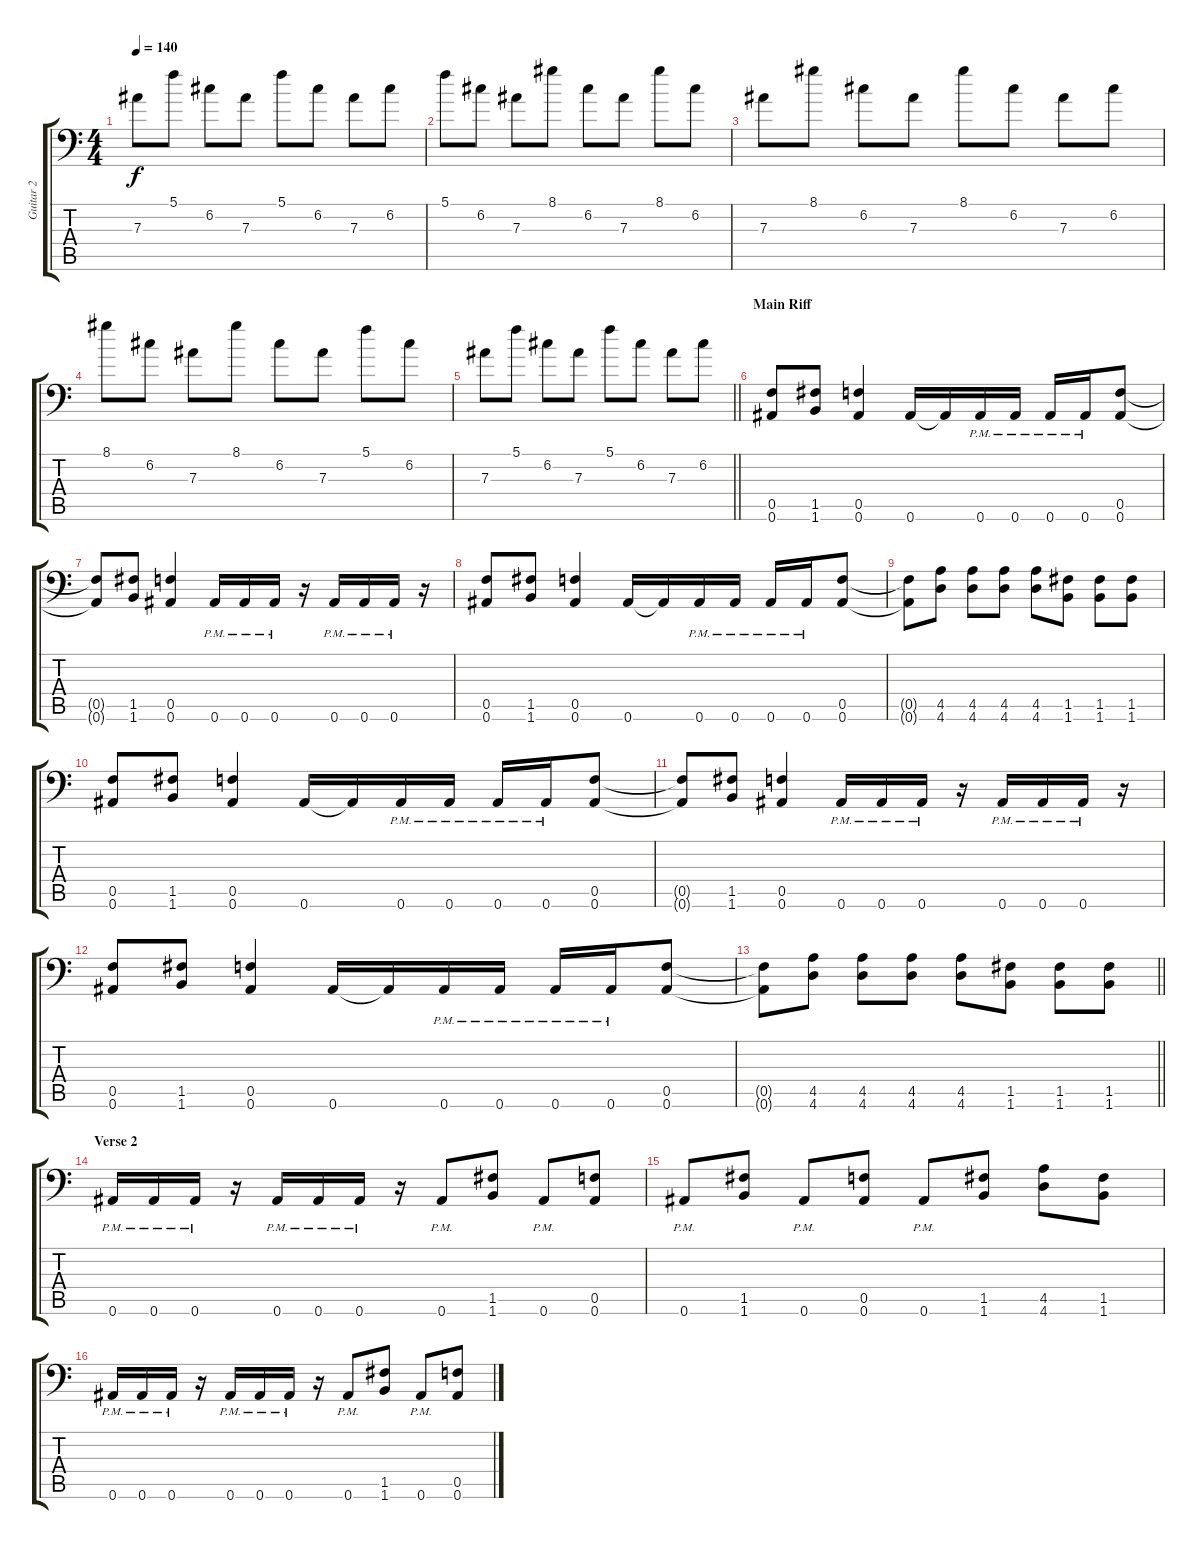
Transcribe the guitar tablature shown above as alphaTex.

\track ("Guitar 2" "Guitar 2") {instrument distortionguitar}
\staff {score tabs}
\tuning (C4 G3 Eb3 Bb2 F2 Bb1) {hide}
\ts (4 4)
\tempo 140
\clef f4
\ks c
7.3.8{dy f} 5.1.8 6.2.8 7.3.8 5.1.8 6.2.8 7.3.8 6.2.8 |
5.1.8 6.2.8 7.3.8 8.1.8 6.2.8 7.3.8 8.1.8 6.2.8 |
7.3.8 8.1.8 6.2.8 7.3.8 8.1.8 6.2.8 7.3.8 6.2.8 |
8.1.8 6.2.8 7.3.8 8.1.8 6.2.8 7.3.8 5.1.8 6.2.8 |
\barLineRight lightlight
7.3.8 5.1.8 6.2.8 7.3.8 5.1.8 6.2.8 7.3.8 6.2.8 |
\section ("" "Main Riff")
(0.5 0.6).8 (1.5 1.6).8 (0.5 0.6).4 0.6.16 0.6{t}.16 0.6{pm}.16 0.6{pm}.16 0.6{pm}.16 0.6{pm}.16 (0.5 0.6).8 |
(0.5{t} 0.6{t}).8 (1.5 1.6).8 (0.5 0.6).4 0.6{pm}.16 0.6{pm}.16 0.6{pm}.16 r.16 0.6{pm}.16 0.6{pm}.16 0.6{pm}.16 r.16 |
(0.5 0.6).8 (1.5 1.6).8 (0.5 0.6).4 0.6.16 0.6{t}.16 0.6{pm}.16 0.6{pm}.16 0.6{pm}.16 0.6{pm}.16 (0.5 0.6).8 |
(0.5{t} 0.6{t}).8 (4.5 4.6).8 (4.5 4.6).8 (4.5 4.6).8 (4.5 4.6).8 (1.5 1.6).8 (1.5 1.6).8 (1.5 1.6).8 |
(0.5 0.6).8 (1.5 1.6).8 (0.5 0.6).4 0.6.16 0.6{t}.16 0.6{pm}.16 0.6{pm}.16 0.6{pm}.16 0.6{pm}.16 (0.5 0.6).8 |
(0.5{t} 0.6{t}).8 (1.5 1.6).8 (0.5 0.6).4 0.6{pm}.16 0.6{pm}.16 0.6{pm}.16 r.16 0.6{pm}.16 0.6{pm}.16 0.6{pm}.16 r.16 |
(0.5 0.6).8 (1.5 1.6).8 (0.5 0.6).4 0.6.16 0.6{t}.16 0.6{pm}.16 0.6{pm}.16 0.6{pm}.16 0.6{pm}.16 (0.5 0.6).8 |
\barLineRight lightlight
(0.5{t} 0.6{t}).8 (4.5 4.6).8 (4.5 4.6).8 (4.5 4.6).8 (4.5 4.6).8 (1.5 1.6).8 (1.5 1.6).8 (1.5 1.6).8 |
\section ("" "Verse 2")
0.6{pm}.16 0.6{pm}.16 0.6{pm}.16 r.16 0.6{pm}.16 0.6{pm}.16 0.6{pm}.16 r.16 0.6{pm}.8 (1.5 1.6).8 0.6{pm}.8 (0.5 0.6).8 |
0.6{pm}.8 (1.5 1.6).8 0.6{pm}.8 (0.5 0.6).8 0.6{pm}.8 (1.5 1.6).8 (4.5 4.6).8 (1.5 1.6).8 |
0.6{pm}.16 0.6{pm}.16 0.6{pm}.16 r.16 0.6{pm}.16 0.6{pm}.16 0.6{pm}.16 r.16 0.6{pm}.8 (1.5 1.6).8 0.6{pm}.8 (0.5 0.6).8
